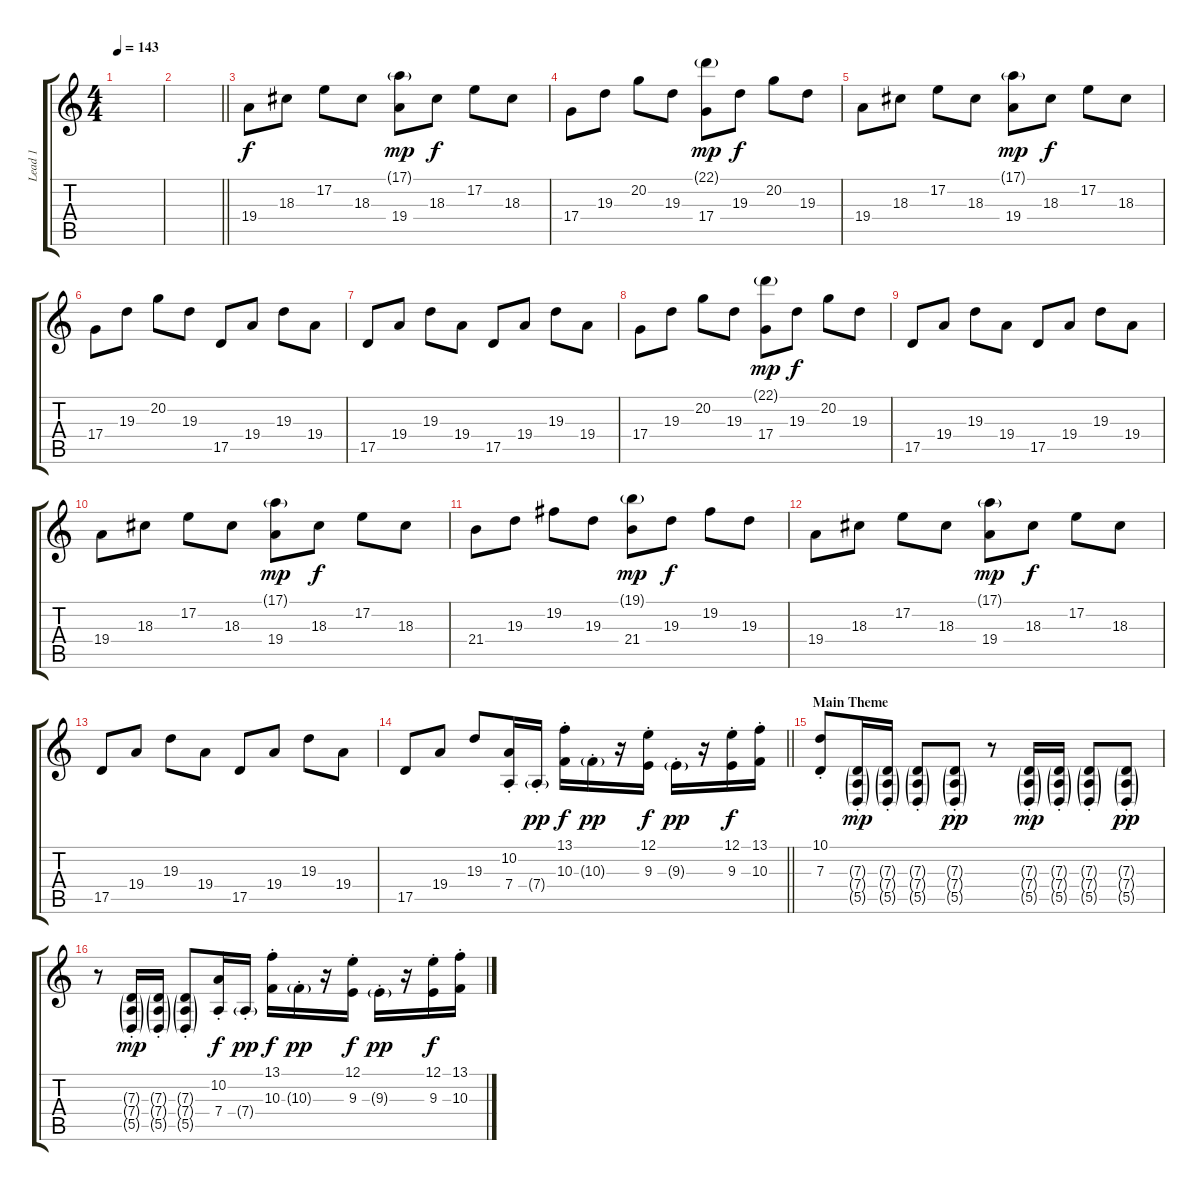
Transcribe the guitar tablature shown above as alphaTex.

\track ("Lead 1" "Lead 1") {instrument lead2sawtooth}
\staff {score tabs}
\tuning (E4 B3 G3 D3 A2 E2) {hide}
\ts (4 4)
\tempo 143
\clef g2
\ks c
|
\barLineRight lightlight
|
19.4.8{dy f volume 7 instrument glockenspiel} 18.3.8 17.2.8 18.3.8 (17.1{g} 19.4).8{dy mp} 18.3.8{dy f} 17.2.8 18.3.8 |
17.4.8 19.3.8 20.2.8 19.3.8 (22.1{g} 17.4).8{dy mp} 19.3.8{dy f} 20.2.8 19.3.8 |
19.4.8 18.3.8 17.2.8 18.3.8 (17.1{g} 19.4).8{dy mp} 18.3.8{dy f} 17.2.8 18.3.8 |
17.4.8 19.3.8 20.2.8 19.3.8 17.5.8 19.4.8 19.3.8 19.4.8 |
17.5.8 19.4.8 19.3.8 19.4.8 17.5.8 19.4.8 19.3.8 19.4.8 |
17.4.8 19.3.8 20.2.8 19.3.8 (22.1{g} 17.4).8{dy mp} 19.3.8{dy f} 20.2.8 19.3.8 |
17.5.8 19.4.8 19.3.8 19.4.8 17.5.8 19.4.8 19.3.8 19.4.8 |
19.4.8 18.3.8 17.2.8 18.3.8 (17.1{g} 19.4).8{dy mp} 18.3.8{dy f} 17.2.8 18.3.8 |
21.4.8 19.3.8 19.2.8 19.3.8 (19.1{g} 21.4).8{dy mp} 19.3.8{dy f} 19.2.8 19.3.8 |
19.4.8 18.3.8 17.2.8 18.3.8 (17.1{g} 19.4).8{dy mp} 18.3.8{dy f} 17.2.8 18.3.8 |
17.5.8 19.4.8 19.3.8 19.4.8 17.5.8 19.4.8 19.3.8 19.4.8 |
\barLineRight lightlight
17.5.8 19.4.8 19.3.8 (10.2{st} 7.4{st}).16{instrument lead2sawtooth} 7.4{g st}.16{dy pp} (13.1{st} 10.3{st}).16{dy f} 10.3{g st}.16{dy pp} r.16 (12.1{st} 9.3{st}).16{dy f} 9.3{g st}.16{dy pp} r.16 (12.1{st} 9.3{st}).16{dy f} (13.1{st} 10.3{st}).16 |
\section ("" "Main Theme")
(10.1{st} 7.3{st}).8 (7.3{g st} 7.4{g st} 5.5{g st}).16{dy mp} (7.3{g st} 7.4{g st} 5.5{g st}).16 (7.3{g st} 7.4{g st} 5.5{g st}).8 (7.3{g} 7.4{g st} 5.5{g}).8{dy pp} r.8 (7.3{g st} 7.4{g st} 5.5{g st}).16{dy mp} (7.3{g st} 7.4{g st} 5.5{g st}).16 (7.3{g st} 7.4{g st} 5.5{g st}).8 (7.3{g} 7.4{g st} 5.5{g}).8{dy pp} |
r.8 (7.3{g st} 7.4{g st} 5.5{g st}).16{dy mp} (7.3{g st} 7.4{g st} 5.5{g st}).16 (7.3{g st} 7.4{g st} 5.5{g st}).8 (10.2{st} 7.4{st}).16{dy f} 7.4{g st}.16{dy pp} (13.1{st} 10.3{st}).16{dy f} 10.3{g st}.16{dy pp} r.16 (12.1{st} 9.3{st}).16{dy f} 9.3{g st}.16{dy pp} r.16 (12.1{st} 9.3{st}).16{dy f} (13.1{st} 10.3{st}).16
